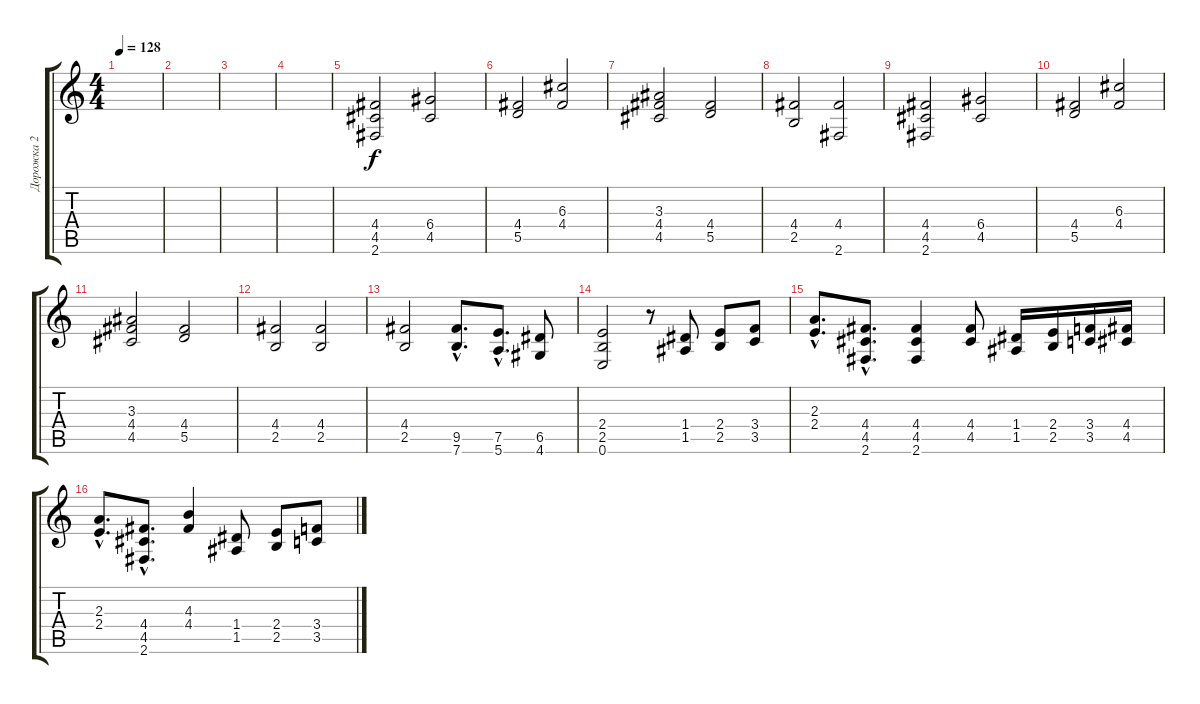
\track ("Дорожка 2" "Дорожка 2") {instrument overdrivenguitar}
\staff {score tabs}
\tuning (E4 B3 G3 D3 A2 E2) {hide}
\ts (4 4)
\tempo 128
\clef g2
\ks c
|
|
|
|
(4.4 4.5 2.6).2 (6.4 4.5).2 |
(4.4 5.5).2 (6.3 4.4).2 |
(3.3 4.4 4.5).2 (4.4 5.5).2 |
(4.4 2.5).2 (4.4 2.6).2 |
(4.4 4.5 2.6).2 (6.4 4.5).2 |
(4.4 5.5).2 (6.3 4.4).2 |
(3.3 4.4 4.5).2 (4.4 5.5).2 |
(4.4 2.5).2 (4.4 2.5).2 |
(4.4 2.5).2 (9.5{hac} 7.6{hac}).8{d} (7.5{hac} 5.6{hac}).8{d} (6.5 4.6).8 |
(2.4 2.5 0.6).2 r.8 (1.4 1.5).8 (2.4 2.5).8 (3.4 3.5).8 |
(2.3{hac} 2.4{hac}).8{d} (4.4{hac} 4.5{hac} 2.6{hac}).8{d} (4.4 4.5 2.6).4 (4.4 4.5).8 (1.4 1.5).16 (2.4 2.5).16 (3.4 3.5).16 (4.4 4.5).16 |
(2.3{hac} 2.4{hac}).8{d} (4.4{hac} 4.5{hac} 2.6{hac}).8{d} (4.3 4.4).4 (1.4 1.5).8 (2.4 2.5).8 (3.4 3.5).8
